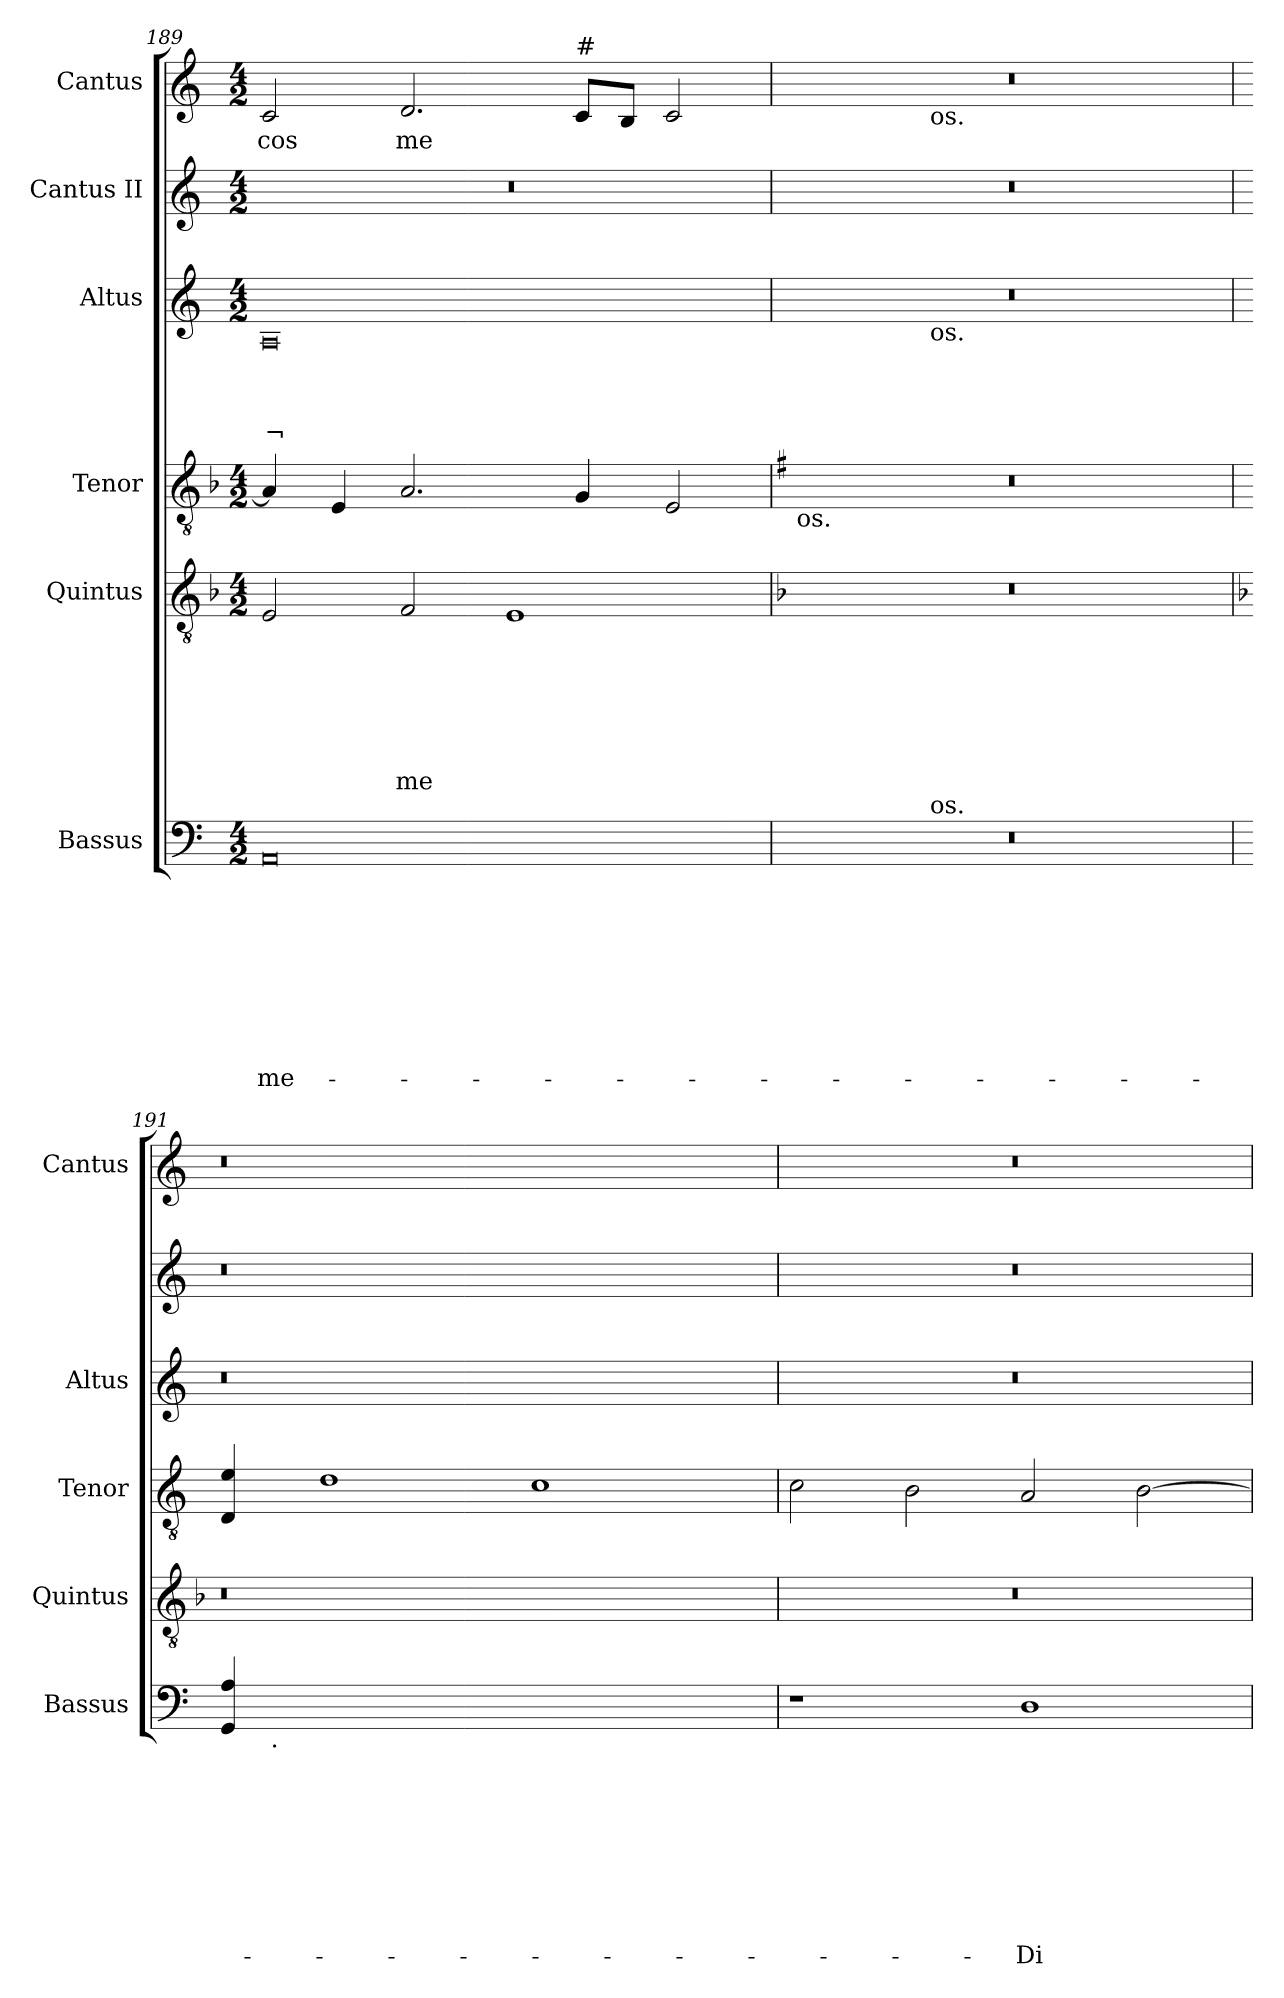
**kern	**text	**text	**text	**text	**text	**text	**text	**text	**text	**kern	**text	**text	**text	**text	**text	**text	**text	**kern	**kern	**text	**text	**text	**text	**kern	**kern	**text
*part6	*part6	*part6	*part6	*part6	*part6	*part6	*part6	*part6	*part6	*part5	*part5	*part5	*part5	*part5	*part5	*part5	*part5	*part4	*part3	*part3	*part3	*part3	*part3	*part2	*part1	*part1
*staff6	*staff6	*staff6	*staff6	*staff6	*staff6	*staff6	*staff6	*staff6	*staff6	*staff5	*staff5	*staff5	*staff5	*staff5	*staff5	*staff5	*staff5	*staff4	*staff3	*staff3	*staff3	*staff3	*staff3	*staff2	*staff1	*staff1
*I"Bassus	*	*	*	*	*	*	*	*	*	*I"Quintus	*	*	*	*	*	*	*	*I"Tenor	*I"Altus	*	*	*	*	*I"Cantus II	*I"Cantus	*
*I'Bassus	*	*	*	*	*	*	*	*	*	*I'Quintus	*	*	*	*	*	*	*	*I'Tenor	*I'Altus	*	*	*	*	*	*I'Cantus	*
*clefF4	*	*	*	*	*	*	*	*	*	*clefGv2	*	*	*	*	*	*	*	*clefGv2	*clefG2	*	*	*	*	*clefG2	*clefG2	*
*k[]	*	*	*	*	*	*	*	*	*	*k[b-]	*	*	*	*	*	*	*	*k[b-]	*k[]	*	*	*	*	*k[]	*k[]	*
*C:	*	*	*	*	*	*	*	*	*	*F:	*	*	*	*	*	*	*	*F:	*C:	*	*	*	*	*C:	*C:	*
*M4/2	*	*	*	*	*	*	*	*	*	*M4/2	*	*	*	*	*	*	*	*M4/2	*M4/2	*	*	*	*	*M4/2	*M4/2	*
=189	=189	=189	=189	=189	=189	=189	=189	=189	=189	=189	=189	=189	=189	=189	=189	=189	=189	=189	=189	=189	=189	=189	=189	=189	=189	=189
!	!	!	!	!	!	!	!	!	!LO:LY:b	!	!	!	!	!	!	!	!	!	!	!	!	!	!LO:LY:b	!	!	!LO:LY:b
0AA	.	.	.	.	.	.	.	.	me-	2E/	.	.	.	.	.	.	.	4A/]	0A	.	.	.	¬-	0r	2c/	cos
.	.	.	.	.	.	.	.	.	.	.	.	.	.	.	.	.	.	4E/	.	.	.	.	.	.	.	.
!	!	!	!	!	!	!	!	!	!	!	!	!	!	!	!	!	!LO:LY:b	!	!	!	!	!	!	!	!	!LO:LY:b
.	.	.	.	.	.	.	.	.	.	2F/	.	.	.	.	.	.	me	2.A/	.	.	.	.	.	.	2.d/	me
.	.	.	.	.	.	.	.	.	.	1E	.	.	.	.	.	.	.	.	.	.	.	.	.	.	.	.
!	!	!	!	!	!	!	!	!	!	!	!	!	!	!	!	!	!	!	!	!	!	!	!	!	!LO:TX:a:t=#	!
.	.	.	.	.	.	.	.	.	.	.	.	.	.	.	.	.	.	4G/	.	.	.	.	.	.	8c/L	.
.	.	.	.	.	.	.	.	.	.	.	.	.	.	.	.	.	.	.	.	.	.	.	.	.	8B/J	.
.	.	.	.	.	.	.	.	.	.	.	.	.	.	.	.	.	.	2E/	.	.	.	.	.	.	2c/	.
=190	=190	=190	=190	=190	=190	=190	=190	=190	=190	=190	=190	=190	=190	=190	=190	=190	=190	=190	=190	=190	=190	=190	=190	=190	=190	=190
*	*	*	*	*	*	*	*	*	*	*	*	*	*	*	*	*	*	*k[f#]	*	*	*	*	*	*	*	*
*	*	*	*	*	*	*	*	*	*	*	*	*	*	*	*	*	*	*G:	*	*	*	*	*	*	*	*
!	!	!	!	!	!	!	!	!	!	!	!	!	!	!	!	!	!	!LO:TX:b:t=os.	!	!	!	!	!	!	!	!
*^	*	*	*	*	*	*	*	*	*	*	*	*	*	*	*	*	*	*	*^	*	*	*	*	*	*^	*
0r	4ryy	.	.	.	.	.	.	.	.	.	0r	.	.	.	.	.	.	.	0r	0r	4ryy	.	.	.	.	0r	0r	4ryy	.
.	8ryy	.	.	.	.	.	.	.	.	.	.	.	.	.	.	.	.	.	.	.	8ryy	.	.	.	.	.	.	8ryy	.
.	32ryy	.	.	.	.	.	.	.	.	.	.	.	.	.	.	.	.	.	.	.	32ryy	.	.	.	.	.	.	32ryy	.
!	!	!	!	!	!	!	!	!	!	!	!	!	!	!	!	!	!	!	!	!	!	!	!	!	!	!	!	!LO:TX:b:t=os.	!
!	!	!	!	!	!	!	!	!	!	!	!	!	!	!	!	!	!	!	!	!	!LO:TX:b:t=os.	!	!	!	!	!	!	!	!
!	!LO:TX:a:t=os.	!	!	!	!	!	!	!	!	!	!	!	!	!	!	!	!	!	!	!	!	!	!	!	!	!	!	!	!
.	1ryy	.	.	.	.	.	.	.	.	.	.	.	.	.	.	.	.	.	.	.	1ryy	.	.	.	.	.	.	1ryy	.
.	2ryy	.	.	.	.	.	.	.	.	.	.	.	.	.	.	.	.	.	.	.	2ryy	.	.	.	.	.	.	2ryy	.
.	16.ryy	.	.	.	.	.	.	.	.	.	.	.	.	.	.	.	.	.	.	.	16.ryy	.	.	.	.	.	.	16.ryy	.
*	*	*	*	*	*	*	*	*	*	*	*	*	*	*	*	*	*	*	*	*v	*v	*	*	*	*	*	*v	*v	*
!!LO:PB:g=z
=191!	=191!	=191!	=191!	=191!	=191!	=191!	=191!	=191!	=191!	=191!	=191!	=191!	=191!	=191!	=191!	=191!	=191!	=191!	=191!	=191!	=191!	=191!	=191!	=191!	=191!	=191!	=191!
*	*	*	*	*	*	*	*	*	*	*	*	*	*	*	*	*	*	*	*k[]	*	*	*	*	*	*	*	*
*	*	*	*	*	*	*	*	*	*	*	*	*	*	*	*	*	*	*	*C:	*	*	*	*	*	*	*	*
4GG/ 4A/	8ryy	.	.	.	.	.	.	.	.	.	0r	.	.	.	.	.	.	.	4D/ 4e/	0r	.	.	.	.	0r	0r	.
!	!LO:TX:b:t=.	!	!	!	!	!	!	!	!	!	!	!	!	!	!	!	!	!	!	!	!	!	!	!	!	!	!
.	1ryy	.	.	.	.	.	.	.	.	.	.	.	.	.	.	.	.	.	.	.	.	.	.	.	.	.	.
0ryy	.	.	.	.	.	.	.	.	.	.	.	.	.	.	.	.	.	.	1d	.	.	.	.	.	.	.	.
.	1ryy	.	.	.	.	.	.	.	.	.	.	.	.	.	.	.	.	.	.	.	.	.	.	.	.	.	.
.	.	.	.	.	.	.	.	.	.	.	.	.	.	.	.	.	.	.	1c	.	.	.	.	.	.	.	.
.	.	.	.	.	.	.	.	.	.	.	4ryy	.	.	.	.	.	.	.	.	4ryy	.	.	.	.	4ryy	4ryy	.
.	8ryy	.	.	.	.	.	.	.	.	.	.	.	.	.	.	.	.	.	.	.	.	.	.	.	.	.	.
*v	*v	*	*	*	*	*	*	*	*	*	*	*	*	*	*	*	*	*	*	*	*	*	*	*	*	*	*
=192	=192	=192	=192	=192	=192	=192	=192	=192	=192	=192	=192	=192	=192	=192	=192	=192	=192	=192	=192	=192	=192	=192	=192	=192	=192	=192
1r	.	.	.	.	.	.	.	.	.	0r	.	.	.	.	.	.	.	2c\	0r	.	.	.	.	0r	0r	.
.	.	.	.	.	.	.	.	.	.	.	.	.	.	.	.	.	.	2B\	.	.	.	.	.	.	.	.
!	!	!	!	!	!	!	!	!	!LO:LY:b	!	!	!	!	!	!	!	!	!	!	!	!	!	!	!	!	!
1D	.	.	.	.	.	.	.	.	-Di-	.	.	.	.	.	.	.	.	2A/	.	.	.	.	.	.	.	.
.	.	.	.	.	.	.	.	.	.	.	.	.	.	.	.	.	.	[>2B\	.	.	.	.	.	.	.	.
=	=	=	=	=	=	=	=	=	=	=	=	=	=	=	=	=	=	=	=	=	=	=	=	=	=	=
*-	*-	*-	*-	*-	*-	*-	*-	*-	*-	*-	*-	*-	*-	*-	*-	*-	*-	*-	*-	*-	*-	*-	*-	*-	*-	*-
